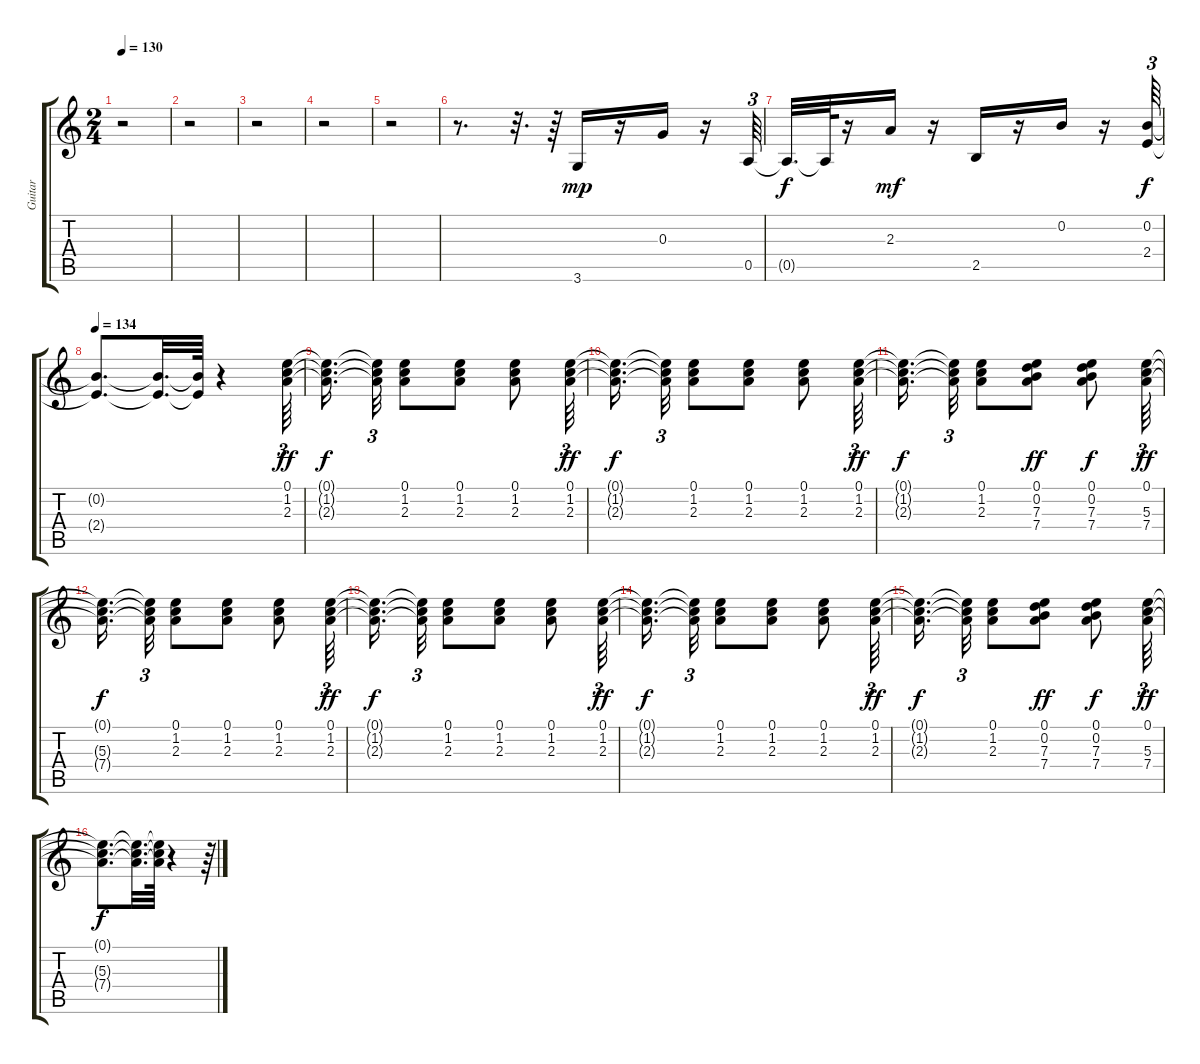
\track ("Guitar" "Guitar") {instrument overdrivenguitar}
\staff {score tabs}
\tuning (E4 B3 G3 D3 A2 E2) {hide}
\ts (2 4)
\tempo 130
\clef g2
\ks c
r.2{dy f} |
r.2 |
r.2 |
r.2 |
r.2 |
r.8{d} r.32{d} r.64 3.6.16{dy mp} r.16 0.3.16 r.16 0.5.64{tu (3 2)} |
0.5{t}.32{d dy f} 0.5{t}.64 r.16 2.3.16{dy mf} r.16 2.5.16 r.16 0.2.16 r.16 (0.2 2.4).64{tu (3 2) dy f} |
\tempo 134
(0.2{t} 2.4{t}).8{d} (0.2{t} 2.4{t}).32{d} (0.2{t} 2.4{t}).64 r.4 (0.1 1.2 2.3).64{tu (3 2) dy ff} |
(0.1{t} 1.2{t} 2.3{t}).16{d dy f beam splitsecondary} (0.1{t} 1.2{t} 2.3{t}).32{tu (3 2)} (0.1 1.2 2.3).8 (0.1 1.2 2.3).8 (0.1 1.2 2.3).8 (0.1 1.2 2.3).64{tu (3 2) dy ff} |
(0.1{t} 1.2{t} 2.3{t}).16{d dy f beam splitsecondary} (0.1{t} 1.2{t} 2.3{t}).32{tu (3 2)} (0.1 1.2 2.3).8 (0.1 1.2 2.3).8 (0.1 1.2 2.3).8 (0.1 1.2 2.3).64{tu (3 2) dy ff} |
(0.1{t} 1.2{t} 2.3{t}).16{d dy f beam splitsecondary} (0.1{t} 1.2{t} 2.3{t}).32{tu (3 2)} (0.1 1.2 2.3).8 (0.1 0.2 7.3 7.4).8{dy ff} (0.1 0.2 7.3 7.4).8{dy f} (0.1 5.3 7.4).64{tu (3 2) dy ff} |
(0.1{t} 5.3{t} 7.4{t}).16{d dy f beam splitsecondary} (0.1{t} 5.3{t} 7.4{t}).32{tu (3 2)} (0.1 1.2 2.3).8 (0.1 1.2 2.3).8 (0.1 1.2 2.3).8 (0.1 1.2 2.3).64{tu (3 2) dy ff} |
(0.1{t} 1.2{t} 2.3{t}).16{d dy f beam splitsecondary} (0.1{t} 1.2{t} 2.3{t}).32{tu (3 2)} (0.1 1.2 2.3).8 (0.1 1.2 2.3).8 (0.1 1.2 2.3).8 (0.1 1.2 2.3).64{tu (3 2) dy ff} |
(0.1{t} 1.2{t} 2.3{t}).16{d dy f beam splitsecondary} (0.1{t} 1.2{t} 2.3{t}).32{tu (3 2)} (0.1 1.2 2.3).8 (0.1 1.2 2.3).8 (0.1 1.2 2.3).8 (0.1 1.2 2.3).64{tu (3 2) dy ff} |
(0.1{t} 1.2{t} 2.3{t}).16{d dy f beam splitsecondary} (0.1{t} 1.2{t} 2.3{t}).32{tu (3 2)} (0.1 1.2 2.3).8 (0.1 0.2 7.3 7.4).8{dy ff} (0.1 0.2 7.3 7.4).8{dy f} (0.1 5.3 7.4).64{tu (3 2) dy ff} |
(0.1{t} 5.3{t} 7.4{t}).8{d dy f} (0.1{t} 5.3{t} 7.4{t}).32{d} (0.1{t} 5.3{t} 7.4{t}).64 r.4 r.64{tu (3 2)}
